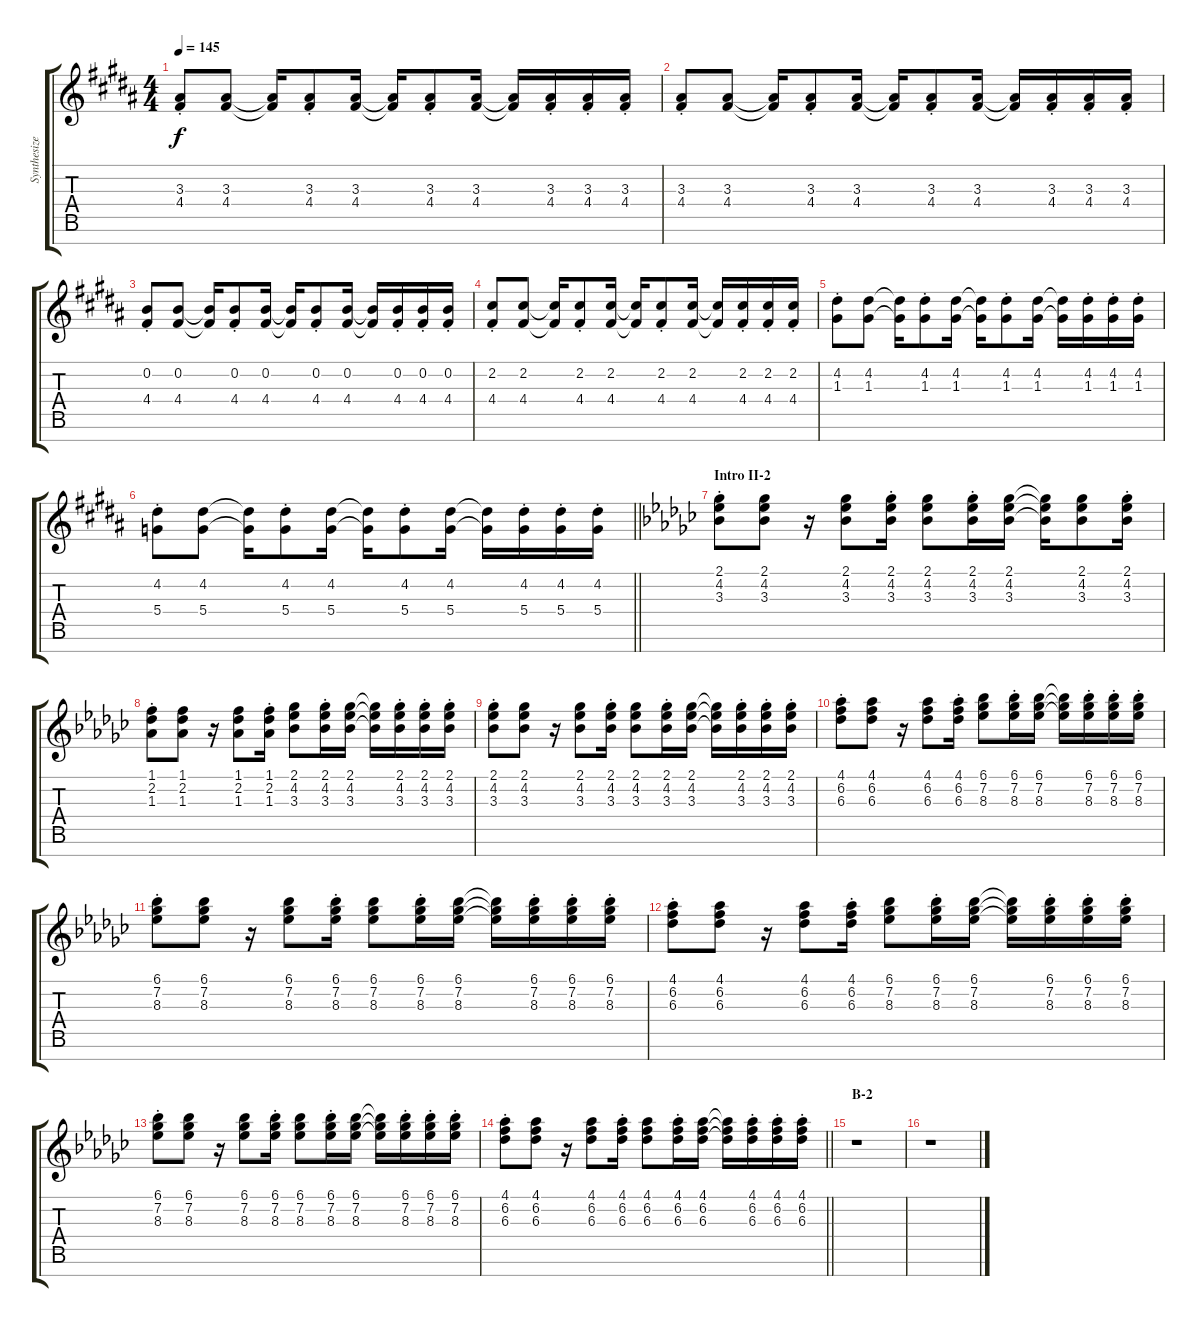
\track ("Synthesizer I" "Synthesize") {instrument lead2sawtooth}
\staff {score tabs}
\tuning (E5 B4 G4 D4 A3 E3 B2) {hide}
\ts (4 4)
\tempo 145
\clef g2
\ks b
(3.3{st} 4.4{st}).8{dy f} (3.3 4.4).8 (3.3{t} 4.4{t}).16 (3.3{st} 4.4{st}).8 (3.3 4.4).16 (3.3{t} 4.4{t}).16 (3.3{st} 4.4{st}).8 (3.3 4.4).16 (3.3{t} 4.4{t}).16 (3.3{st} 4.4{st}).16 (3.3{st} 4.4{st}).16 (3.3{st} 4.4{st}).16 |
(3.3{st} 4.4{st}).8 (3.3 4.4).8 (3.3{t} 4.4{t}).16 (3.3{st} 4.4{st}).8 (3.3 4.4).16 (3.3{t} 4.4{t}).16 (3.3{st} 4.4{st}).8 (3.3 4.4).16 (3.3{t} 4.4{t}).16 (3.3{st} 4.4{st}).16 (3.3{st} 4.4{st}).16 (3.3{st} 4.4{st}).16 |
(0.2{st} 4.4{st}).8 (0.2 4.4).8 (0.2{t} 4.4{t}).16 (0.2{st} 4.4{st}).8 (0.2 4.4).16 (0.2{t} 4.4{t}).16 (0.2{st} 4.4{st}).8 (0.2 4.4).16 (0.2{t} 4.4{t}).16 (0.2{st} 4.4{st}).16 (0.2{st} 4.4{st}).16 (0.2{st} 4.4{st}).16 |
(2.2{st} 4.4{st}).8 (2.2 4.4).8 (2.2{t} 4.4{t}).16 (2.2{st} 4.4{st}).8 (2.2 4.4).16 (2.2{t} 4.4{t}).16 (2.2{st} 4.4{st}).8 (2.2 4.4).16 (2.2{t} 4.4{t}).16 (2.2{st} 4.4{st}).16 (2.2{st} 4.4{st}).16 (2.2{st} 4.4{st}).16 |
(4.2{st} 1.3{st}).8 (4.2 1.3).8 (4.2{t} 1.3{t}).16 (4.2{st} 1.3{st}).8 (4.2 1.3).16 (4.2{t} 1.3{t}).16 (4.2{st} 1.3{st}).8 (4.2 1.3).16 (4.2{t} 1.3{t}).16 (4.2{st} 1.3{st}).16 (4.2{st} 1.3{st}).16 (4.2{st} 1.3{st}).16 |
\barLineRight lightlight
(4.2{st} 5.4{st}).8 (4.2 5.4).8 (4.2{t} 5.4{t}).16 (4.2{st} 5.4{st}).8 (4.2 5.4).16 (4.2{t} 5.4{t}).16 (4.2{st} 5.4{st}).8 (4.2 5.4).16 (4.2{t} 5.4{t}).16 (4.2{st} 5.4{st}).16 (4.2{st} 5.4{st}).16 (4.2{st} 5.4{st}).16 |
\section ("" "Intro II-2")
\ks gb
(2.1{st} 4.2{st} 3.3{st}).8 (2.1 4.2 3.3).8 r.16 (2.1 4.2 3.3).8 (2.1{st} 4.2{st} 3.3{st}).16 (2.1 4.2 3.3).8 (2.1{st} 4.2{st} 3.3{st}).16 (2.1 4.2 3.3).16 (2.1{t} 4.2{t} 3.3{t}).16 (2.1 4.2 3.3).8 (2.1{st} 4.2{st} 3.3{st}).16 |
(1.1{st} 2.2{st} 1.3{st}).8 (1.1 2.2 1.3).8 r.16 (1.1 2.2 1.3).8 (1.1{st} 2.2{st} 1.3{st}).16 (2.1 4.2 3.3).8 (2.1{st} 4.2{st} 3.3{st}).16 (2.1 4.2 3.3).16 (2.1{t} 4.2{t} 3.3{t}).16 (2.1{st} 4.2{st} 3.3{st}).16 (2.1{st} 4.2{st} 3.3{st}).16 (2.1{st} 4.2{st} 3.3{st}).16 |
(2.1{st} 4.2{st} 3.3{st}).8 (2.1 4.2 3.3).8 r.16 (2.1 4.2 3.3).8 (2.1{st} 4.2{st} 3.3{st}).16 (2.1 4.2 3.3).8 (2.1{st} 4.2{st} 3.3{st}).16 (2.1 4.2 3.3).16 (2.1{t} 4.2{t} 3.3{t}).16 (2.1{st} 4.2{st} 3.3{st}).16 (2.1{st} 4.2{st} 3.3{st}).16 (2.1{st} 4.2{st} 3.3{st}).16 |
(4.1{st} 6.2{st} 6.3{st}).8 (4.1 6.2 6.3).8 r.16 (4.1 6.2 6.3).8 (4.1{st} 6.2{st} 6.3{st}).16 (6.1 7.2 8.3).8 (6.1{st} 7.2{st} 8.3{st}).16 (6.1 7.2 8.3).16 (6.1{t} 7.2{t} 8.3{t}).16 (6.1{st} 7.2{st} 8.3{st}).16 (6.1{st} 7.2{st} 8.3{st}).16 (6.1{st} 7.2{st} 8.3{st}).16 |
(6.1{st} 7.2{st} 8.3{st}).8 (6.1 7.2 8.3).8 r.16 (6.1 7.2 8.3).8 (6.1{st} 7.2{st} 8.3{st}).16 (6.1 7.2 8.3).8 (6.1{st} 7.2{st} 8.3{st}).16 (6.1 7.2 8.3).16 (6.1{t} 7.2{t} 8.3{t}).16 (6.1{st} 7.2{st} 8.3{st}).16 (6.1{st} 7.2{st} 8.3{st}).16 (6.1{st} 7.2{st} 8.3{st}).16 |
(4.1{st} 6.2{st} 6.3{st}).8 (4.1 6.2 6.3).8 r.16 (4.1 6.2 6.3).8 (4.1{st} 6.2{st} 6.3{st}).16 (6.1 7.2 8.3).8 (6.1{st} 7.2{st} 8.3{st}).16 (6.1 7.2 8.3).16 (6.1{t} 7.2{t} 8.3{t}).16 (6.1{st} 7.2{st} 8.3{st}).16 (6.1{st} 7.2{st} 8.3{st}).16 (6.1{st} 7.2{st} 8.3{st}).16 |
(6.1{st} 7.2{st} 8.3{st}).8 (6.1 7.2 8.3).8 r.16 (6.1 7.2 8.3).8 (6.1{st} 7.2{st} 8.3{st}).16 (6.1 7.2 8.3).8 (6.1{st} 7.2{st} 8.3{st}).16 (6.1 7.2 8.3).16 (6.1{t} 7.2{t} 8.3{t}).16 (6.1{st} 7.2{st} 8.3{st}).16 (6.1{st} 7.2{st} 8.3{st}).16 (6.1{st} 7.2{st} 8.3{st}).16 |
\barLineRight lightlight
(4.1{st} 6.2{st} 6.3{st}).8 (4.1 6.2 6.3).8 r.16 (4.1 6.2 6.3).8 (4.1{st} 6.2{st} 6.3{st}).16 (4.1 6.2 6.3).8 (4.1{st} 6.2{st} 6.3{st}).16 (4.1 6.2 6.3).16 (4.1{t} 6.2{t} 6.3{t}).16 (4.1{st} 6.2{st} 6.3{st}).16 (4.1{st} 6.2{st} 6.3{st}).16 (4.1{st} 6.2{st} 6.3{st}).16 |
\section ("" "B-2")
r.1 |
r.1
